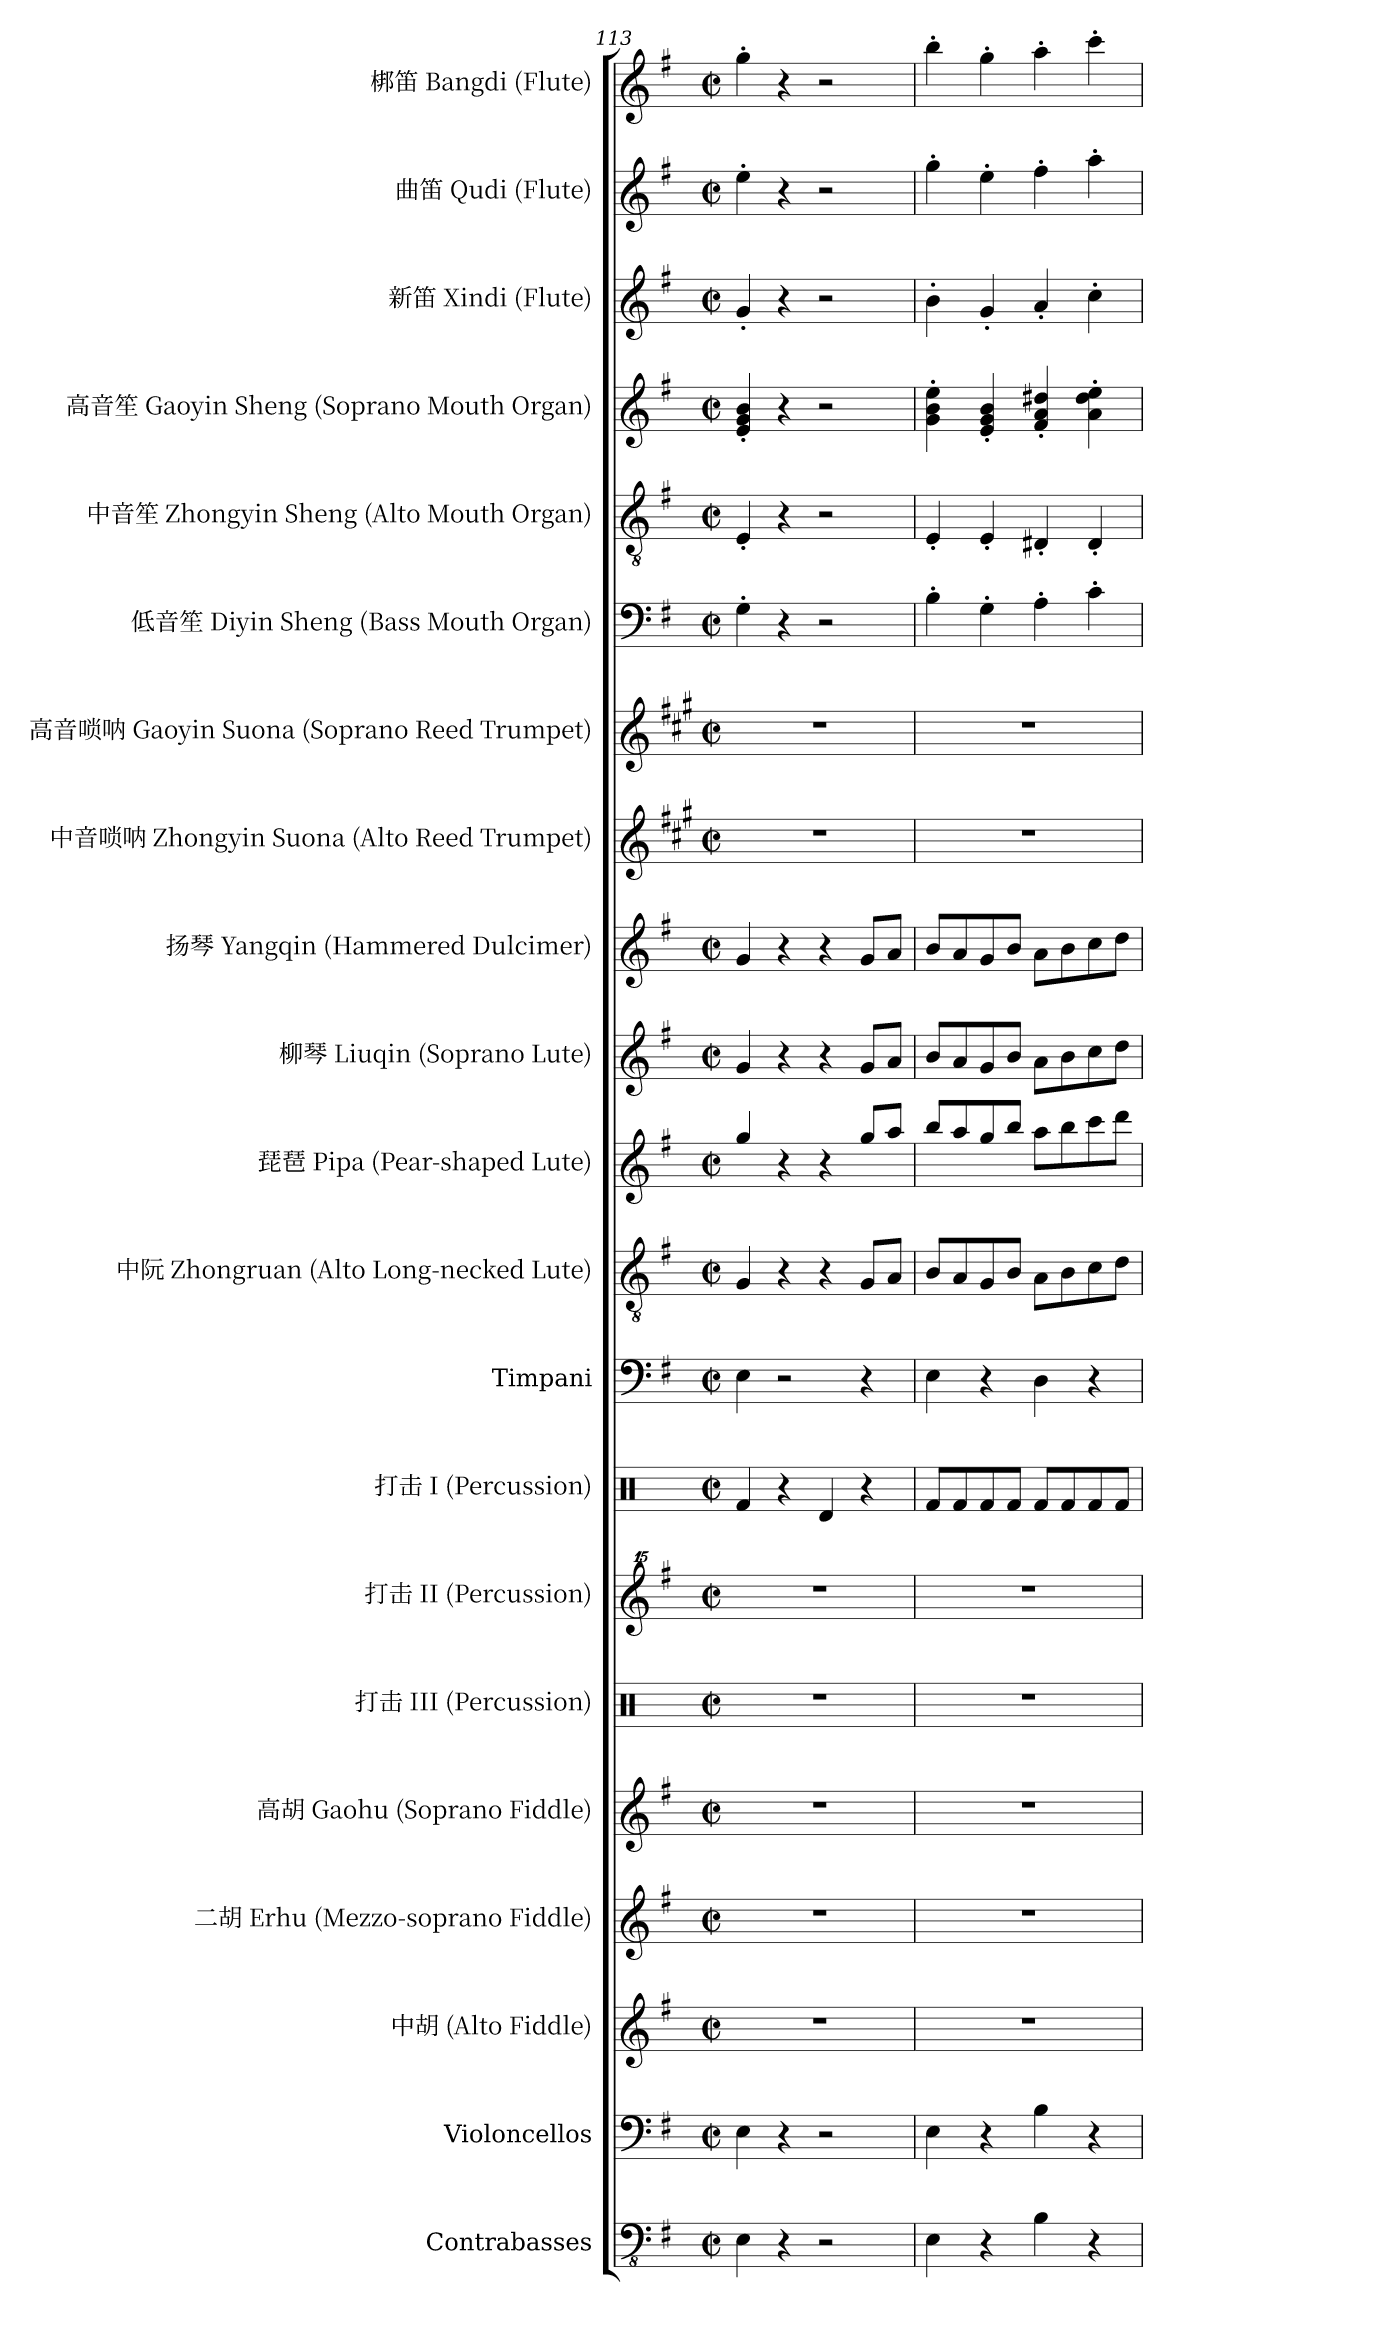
**kern	**kern	**kern	**kern	**kern	**kern	**kern	**kern	**kern	**kern	**kern	**kern	**kern	**kern	**kern	**kern	**kern	**kern	**kern	**kern	**kern
*part21	*part20	*part19	*part18	*part17	*part16	*part15	*part14	*part13	*part12	*part11	*part10	*part9	*part8	*part7	*part6	*part5	*part4	*part3	*part2	*part1
*staff21	*staff20	*staff19	*staff18	*staff17	*staff16	*staff15	*staff14	*staff13	*staff12	*staff11	*staff10	*staff9	*staff8	*staff7	*staff6	*staff5	*staff4	*staff3	*staff2	*staff1
*I"Contrabasses	*I"Violoncellos	*I"中胡 (Alto Fiddle)	*I"二胡 Erhu (Mezzo-soprano Fiddle)	*I"高胡 Gaohu (Soprano Fiddle)	*I"打击 III (Percussion)	*I"打击 II (Percussion)	*I"打击 I (Percussion)	*I"Timpani	*I"中阮 Zhongruan (Alto Long-necked Lute)	*I"琵琶 Pipa (Pear-shaped Lute)	*I"柳琴 Liuqin (Soprano Lute)	*I"扬琴 Yangqin  (Hammered Dulcimer)	*I"中音唢呐 Zhongyin Suona (Alto Reed Trumpet)	*I"高音唢呐 Gaoyin Suona (Soprano Reed Trumpet)	*I"低音笙 Diyin Sheng (Bass Mouth Organ)	*I"中音笙 Zhongyin Sheng (Alto Mouth Organ)	*I"高音笙 Gaoyin Sheng (Soprano Mouth Organ)	*I"新笛 Xindi (Flute)	*I"曲笛 Qudi (Flute)	*I"梆笛 Bangdi (Flute)
*I'Cbs.	*I'Vcs.	*	*	*	*I'打击 III	*I'打击 II	*I'打击 I	*I'Timp.	*	*	*	*	*	*	*	*	*	*	*	*
*clefFv4	*clefF4	*clefG2	*clefG2	*clefG2	*clefX	*clefG^^2	*clefX	*clefF4	*clefGv2	*clefG2	*clefG2	*clefG2	*clefG2	*clefG2	*clefF4	*clefGv2	*clefG2	*clefG2	*clefG2	*clefG2
*	*	*	*	*	*	*	*	*	*	*ITrd7c12	*	*	*ITrd1c2	*ITrd1c2	*	*	*	*	*	*
*k[f#]	*k[f#]	*k[f#]	*k[f#]	*k[f#]	*k[]	*k[f#]	*k[]	*k[f#]	*k[f#]	*k[f#]	*k[f#]	*k[f#]	*k[f#]	*k[f#]	*k[f#]	*k[f#]	*k[f#]	*k[f#]	*k[f#]	*k[f#]
*M2/2	*M2/2	*M2/2	*M2/2	*M2/2	*M2/2	*M2/2	*M2/2	*M2/2	*M2/2	*M2/2	*M2/2	*M2/2	*M2/2	*M2/2	*M2/2	*M2/2	*M2/2	*M2/2	*M2/2	*M2/2
*met(c|)	*met(c|)	*met(c|)	*met(c|)	*met(c|)	*met(c|)	*met(c|)	*met(c|)	*met(c|)	*met(c|)	*met(c|)	*met(c|)	*met(c|)	*met(c|)	*met(c|)	*met(c|)	*met(c|)	*met(c|)	*met(c|)	*met(c|)	*met(c|)
=113	=113	=113	=113	=113	=113	=113	=113	=113	=113	=113	=113	=113	=113	=113	=113	=113	=113	=113	=113	=113
4EE\	4E\	1r	1r	1r	1r	1r	4Rf/	4E\	4G/	4g/	4g/	4g/	1r	1r	4G'\	4E'/	4e/' 4g/' 4b/'	4g'/	4ee'\	4gg'\
4r	4r	.	.	.	.	.	4r	2r	4r	4r	4r	4r	.	.	4r	4r	4r	4r	4r	4r
2r	2r	.	.	.	.	.	4Rd/	.	4r	4r	4r	4r	.	.	2r	2r	2r	2r	2r	2r
.	.	.	.	.	.	.	4r	4r	8G/L	8g/L	8g/L	8g/L	.	.	.	.	.	.	.	.
.	.	.	.	.	.	.	.	.	8A/J	8a/J	8a/J	8a/J	.	.	.	.	.	.	.	.
=114	=114	=114	=114	=114	=114	=114	=114	=114	=114	=114	=114	=114	=114	=114	=114	=114	=114	=114	=114	=114
4EE\	4E\	1r	1r	1r	1r	1r	8Rf/L	4E\	8B/L	8b/L	8b/L	8b/L	1r	1r	4B'\	4E'/	4g\' 4b\' 4ee\'	4b'\	4gg'\	4bb'\
.	.	.	.	.	.	.	8Rf/	.	8A/	8a/	8a/	8a/	.	.	.	.	.	.	.	.
4r	4r	.	.	.	.	.	8Rf/	4r	8G/	8g/	8g/	8g/	.	.	4G'\	4E'/	4e/' 4g/' 4b/'	4g'/	4ee'\	4gg'\
.	.	.	.	.	.	.	8Rf/J	.	8B/J	8b/J	8b/J	8b/J	.	.	.	.	.	.	.	.
4BB\	4B\	.	.	.	.	.	8Rf/L	4D\	8A\L	8a\L	8a\L	8a\L	.	.	4A'\	4D#X'/	4f#/' 4a/' 4dd#X/'	4a'/	4ff#'\	4aa'\
.	.	.	.	.	.	.	8Rf/	.	8B\	8b\	8b\	8b\	.	.	.	.	.	.	.	.
4r	4r	.	.	.	.	.	8Rf/	4r	8c\	8cc\	8cc\	8cc\	.	.	4c'\	4D#'/	4a\' 4dd#\' 4ee\'	4cc'\	4aa'\	4ccc'\
.	.	.	.	.	.	.	8Rf/J	.	8d\J	8dd\J	8dd\J	8dd\J	.	.	.	.	.	.	.	.
=	=	=	=	=	=	=	=	=	=	=	=	=	=	=	=	=	=	=	=	=
*-	*-	*-	*-	*-	*-	*-	*-	*-	*-	*-	*-	*-	*-	*-	*-	*-	*-	*-	*-	*-
